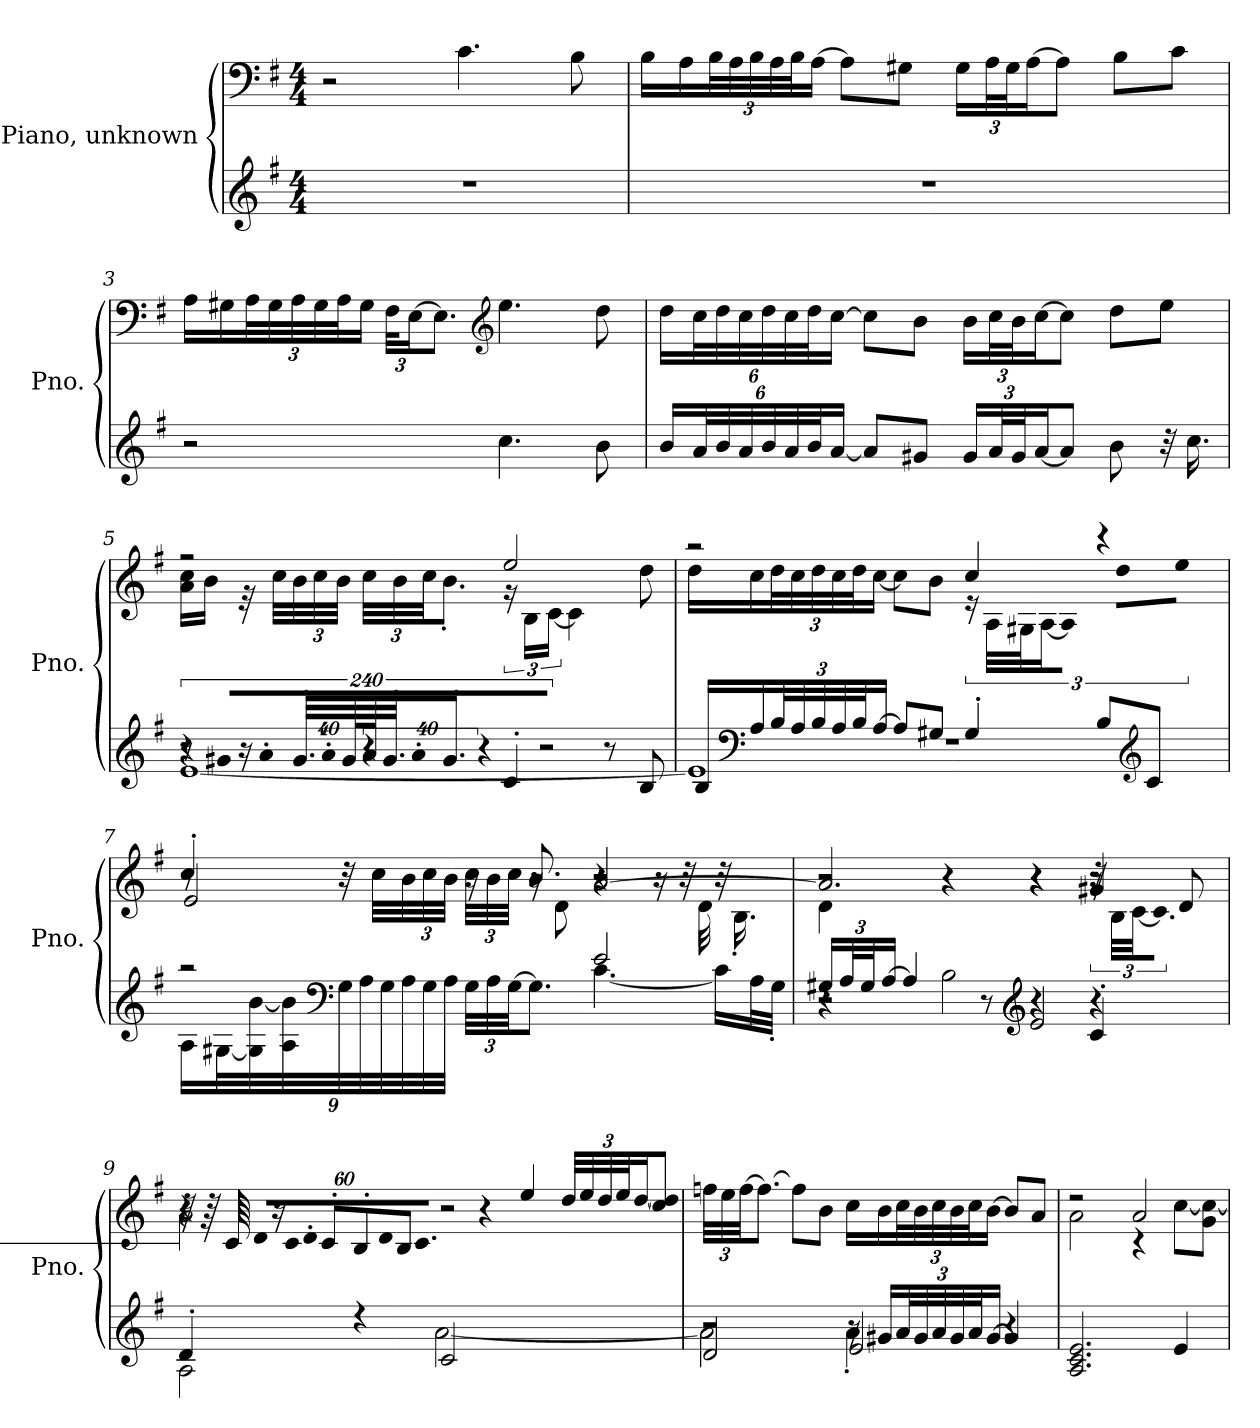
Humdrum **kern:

**kern	**kern
*part1	*part1
*staff2	*staff1
*I"Piano, unknown	*
*I'Pno.	*
*clefG2	*clefF4
*k[f#]	*k[f#]
*M4/4	*M4/4
*MM120	*MM120
=1	=1
1r	2r
.	4.c\
.	8B\
=2	=2
1r	16B\LL
*	*Xbrackettup
.	24A\
.	48B\L
.	48A\
.	48B\
.	48A\
.	48B\J
.	[24A\JJ
.	8A\L]
.	8G#X\J
.	24G#\LL
.	48A\L
.	48G#\J
.	[24A\J
.	8A\J]
.	8B\L
.	8c\J
=3	=3
2r	16A\LL
.	24G#X\
.	48A\L
.	48G#\
.	48A\
.	48G#\
.	48A\J
.	24G#\JJ
.	48F#\KLL
.	[24E\J
.	8.E\J]
*	*clefG2
4.cc\	4.ee\
8b\	8dd\
!!LO:LB:g=z
=4	=4
16b/LL	16dd\LL
*Xbrackettup	*
48a/L	48cc\L
48b/	48dd\
48a/	48cc\
48b/	48dd\
48a/	48cc\
48b/J	48dd\J
[16a/JJ	[16cc\JJ
8a/L]	8cc\L]
8g#X/J	8b\J
24g#/LL	24b\LL
48a/L	48cc\L
48g#/J	48b\J
[24a/J	[24cc\J
8a/J]	8cc\J]
8b\	8dd\L
32r	8ee\J
16.cc\	.
=5	=5
*^	*
*	*^	*
*	*	*brackettup	*
!	!	!LO:N:vis=16	!
*	*	*	*^
8r	[1e	1920%137r	2r	16a\ 16cc\LL
.	.	.	.	16b\JJ
!	!	!LO:N:vis=16	!	!
.	.	1920%137g#X/LL	.	.
16r	.	.	.	32r
!	!	!LO:N:vis=16	!	!
.	.	1920%137a'/	.	.
.	.	.	.	32cc\LLL
32.g#'/LLL	.	.	.	48b\
.	.	.	.	48cc\
!	!	!LO:N:vis=32	!	!
.	.	640%23a'/JJk	.	.
.	.	.	.	48b\JJJ
64g#/L	.	.	.	.
!	!	!LO:N:vis=32	!	!
64a/J	.	640%23r	.	48cc\LLL
32.g#'/JJ	.	.	.	.
.	.	.	.	48b\
!	!	!LO:N:vis=16	!	!
.	.	1920%137a'/	.	.
.	.	.	.	48cc\JJ
8.g#'/J	.	.	.	8.b'\J
!	!	!LO:N:vis=8	!	!
.	.	960%137r	.	.
*	*	*	*	*brackettup
4c'/	.	2r	2ee/	24r
.	.	.	.	24B\LL
.	.	.	.	[24c\JJ
.	.	.	.	4c\]
8r	.	.	.	.
8B/	.	.	.	8dd\
!!LO:LB:g=z	!!
=6	=6	=6	=6	=6
1r	1e]	16B/LL	2r	16dd\LL
*clefF4	*	*	*	*
*	*	*Xbrackettup	*	*Xbrackettup
.	.	24A/	.	24cc\
.	.	48B/L	.	48dd\L
.	.	48A/	.	48cc\
.	.	48B/	.	48dd\
.	.	48A/	.	48cc\
.	.	48B/J	.	48dd\J
.	.	[24A/JJ	.	[24cc\JJ
.	.	8A/L]	.	8cc\L]
.	.	8G#X/J	.	8b\J
*	*	*	*	*brackettup
.	.	4G#'/	4cc/	24r
.	.	.	.	48A\LLL
.	.	.	.	48G#X\J
.	.	.	.	[24A\J
.	.	.	.	8A\J]
.	.	8B/L	4r	8dd\L
*clefG2	*	*	*	*
.	.	8c/J	.	8ee\J
*	*v	*v	*	*
!!LO:LB:g=z
=7	=7	=7	=7
*	*	*	*^
2r	16A\LL	4cc'/	8r	2e/
.	[48G#X\L	.	.	.
.	48G#\] [48b\	.	.	.
.	48A\ 48b\]	.	.	.
*clefF4	*	*	*	*
.	48G#\	.	32r	.
.	48A\	.	.	.
.	.	.	32cc\LLL	.
.	48G#\	.	.	.
*	*	*	*Xbrackettup	*
.	48A\	.	48b\	.
.	48G#\	.	48cc\	.
.	48A\JJJ	.	48b\JJJ	.
.	48G#\LLL	16r	48cc\LLL	.
.	48A\	.	48b\	.
.	[48G#\JJ	.	48cc\JJJ	.
.	8.G#\J]	8.b/	16r	.
.	.	.	8d\	.
2e/	[4.c\	[2a/	4r	2r
.	.	.	16r	.
.	.	.	32r	.
.	.	.	32d\	.
.	16c\LL]	.	32r	.
.	.	.	16.B'\	.
.	32A\L	.	.	.
.	32G#'\JJJ	.	.	.
=8	=8	=8	=8	=8
*	*^	*	*	*
2r	4r	24G#X/LL	2.a/]	4d\	2r
.	.	48A/L	.	.	.
.	.	48G#/J	.	.	.
.	.	[24A/JJ	.	.	.
.	.	4A/]	.	.	.
.	2B\	.	.	4r	.
.	.	8r	.	.	.
*clefG2	*	*	*	*	*
2e/	.	4r	.	4r	4r
*	*	*	*	*brackettup	*
.	4r	4c'/	8r	48r	4g#X/
.	.	.	.	48B\LLL	.
.	.	.	.	[48c\JJ	.
.	.	.	.	8.c\J]	.
.	.	.	8d/	.	.
*	*v	*v	*	*	*
!!LO:LB:g=z	!!	!!
=9	=9	=9	=9	=9
!	!	!LO:N:vis=16	!	!
4d'/	2A\	1920%107r	2a\	32r
.	.	.	.	64r
.	.	.	.	64c/
!	!	!LO:N:vis=32	!	!
.	.	1920%53d/LLL	.	.
.	.	.	.	16r
!	!	!LO:N:vis=32	!	!
.	.	1920%53c/	.	.
!	!	!LO:N:vis=32	!	!
.	.	1920%53d'/	.	.
.	.	.	.	8c'/L
.	.	1920ryy	.	.
!	!	!LO:N:vis=32	!	!
.	.	1920%53d/J	.	.
.	.	18.c/JJ	.	.
4r	.	4r	.	8B'/
.	.	.	.	8B/J
2c/	[2a\	4ee/	2r	2r
*	*	*Xbrackettup	*	*
.	.	48dd/LLL	.	.
.	.	48ee/	.	.
.	.	48dd/	.	.
.	.	48ee/J	.	.
.	.	[24dd/J	.	.
.	.	8cc/ 8dd/]J	.	.
*	*	*v	*v	*v
=10	=10	=10
*	*^	*
2d/	2a\]	2r	48ffn\LLL
.	.	.	48ee\
.	.	.	[48ff\JJ
.	.	.	8.ff\J_
.	.	.	8ff\L]
.	.	.	8b\J
16r	4a'\	2e/	16cc\LL
24g#X/LL	.	.	24b\
48a/L	.	.	48cc\L
48g#/	.	.	48b\
48a/	.	.	48cc\
48g#/	.	.	48b\
48a/J	.	.	48cc\J
[24g#/JJ	.	.	[24b\JJ
4g#/]	4r	.	8b/L]
.	.	.	8a/J
*v	*v	*v	*
=11	=11
*	*^
2.A/ 2.c/ 2.e/	2r	2a\
.	2a/	4r
4e/	.	[8cc\L
.	.	8g\ 8cc\_J
*	*v	*v
=	=
*-	*-
